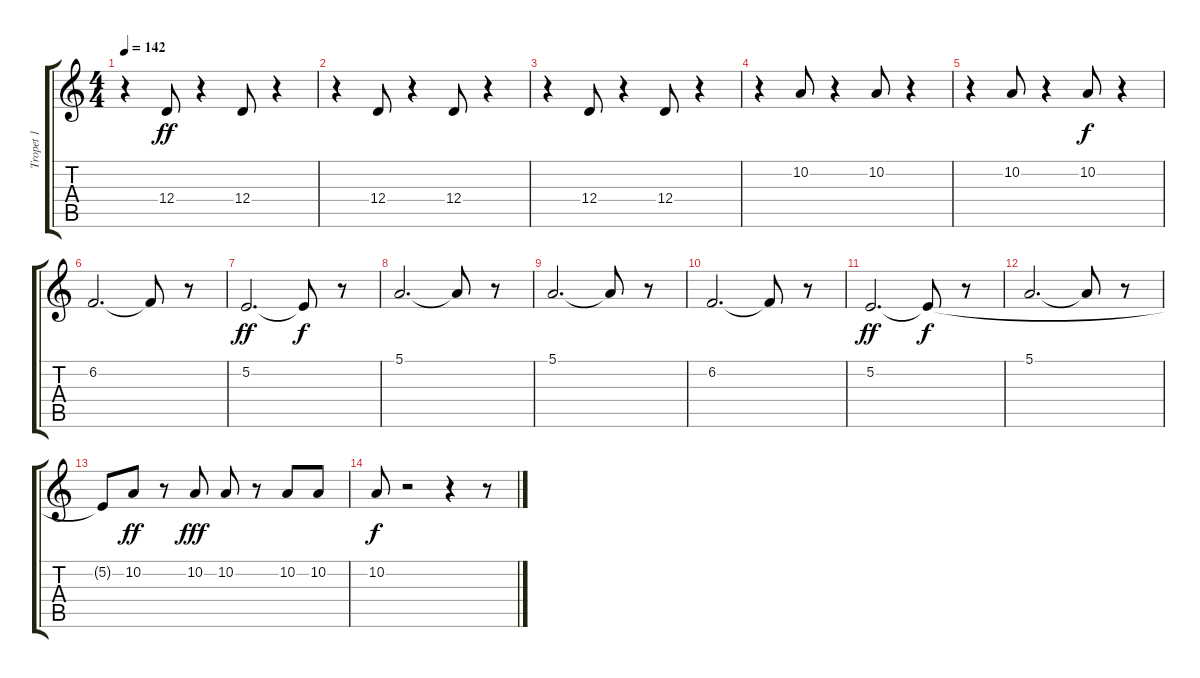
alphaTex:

\track ("Tropet 1" "Tropet 1") {instrument trumpet}
\staff {score tabs}
\tuning (E4 B3 G3 D3 A2 E2) {hide}
\ts (4 4)
\tempo 142
\clef g2
\ks c
r.4{dy ff} 12.4.8 r.4 12.4.8 r.4 |
r.4 12.4.8 r.4 12.4.8 r.4 |
r.4 12.4.8 r.4 12.4.8 r.4 |
r.4 10.2.8 r.4 10.2.8 r.4 |
r.4 10.2.8 r.4 10.2.8{dy f} r.4 |
6.2.2{d} 6.2{t}.8 r.8 |
5.2.2{d dy ff} 5.2{t}.8{dy f} r.8 |
5.1.2{d} 5.1{t}.8 r.8 |
5.1.2{d} 5.1{t}.8 r.8 |
6.2.2{d} 6.2{t}.8 r.8 |
5.2.2{d dy ff} 5.2{t}.8{dy f} r.8 |
5.1.2{d} 5.1{t}.8 r.8 |
5.2{t}.8 10.2.8{dy ff} r.8 10.2.8{dy fff} 10.2.8 r.8 10.2.8 10.2.8 |
10.2.8{dy f} r.2 r.4 r.8
